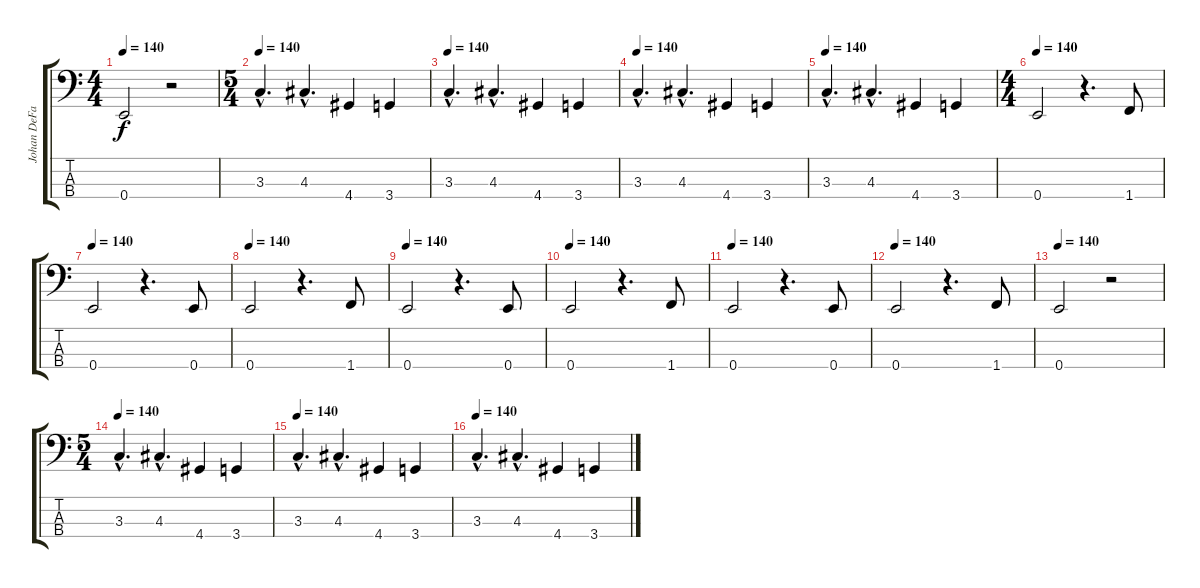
\track ("Johan DeFarfalla" "Johan DeFa") {instrument electricbassfinger}
\staff {score tabs}
\tuning (G2 D2 A1 E1) {hide}
\ts (4 4)
\tempo 140
\clef f4
\ks c
0.4.2{dy f} r.2 |
\ts (5 4)
\tempo 140
3.3{hac}.4{d} 4.3{hac}.4{d} 4.4.4 3.4.4 |
\tempo 140
3.3{hac}.4{d} 4.3{hac}.4{d} 4.4.4 3.4.4 |
\tempo 140
3.3{hac}.4{d} 4.3{hac}.4{d} 4.4.4 3.4.4 |
\tempo 140
3.3{hac}.4{d} 4.3{hac}.4{d} 4.4.4 3.4.4 |
\ts (4 4)
\tempo 140
0.4.2 r.4{d} 1.4.8 |
\tempo 140
0.4.2 r.4{d} 0.4.8 |
\tempo 140
0.4.2 r.4{d} 1.4.8 |
\tempo 140
0.4.2 r.4{d} 0.4.8 |
\tempo 140
0.4.2 r.4{d} 1.4.8 |
\tempo 140
0.4.2 r.4{d} 0.4.8 |
\tempo 140
0.4.2 r.4{d} 1.4.8 |
\tempo 140
0.4.2 r.2 |
\ts (5 4)
\tempo 140
3.3{hac}.4{d} 4.3{hac}.4{d} 4.4.4 3.4.4 |
\tempo 140
3.3{hac}.4{d} 4.3{hac}.4{d} 4.4.4 3.4.4 |
\tempo 140
3.3{hac}.4{d} 4.3{hac}.4{d} 4.4.4 3.4.4
